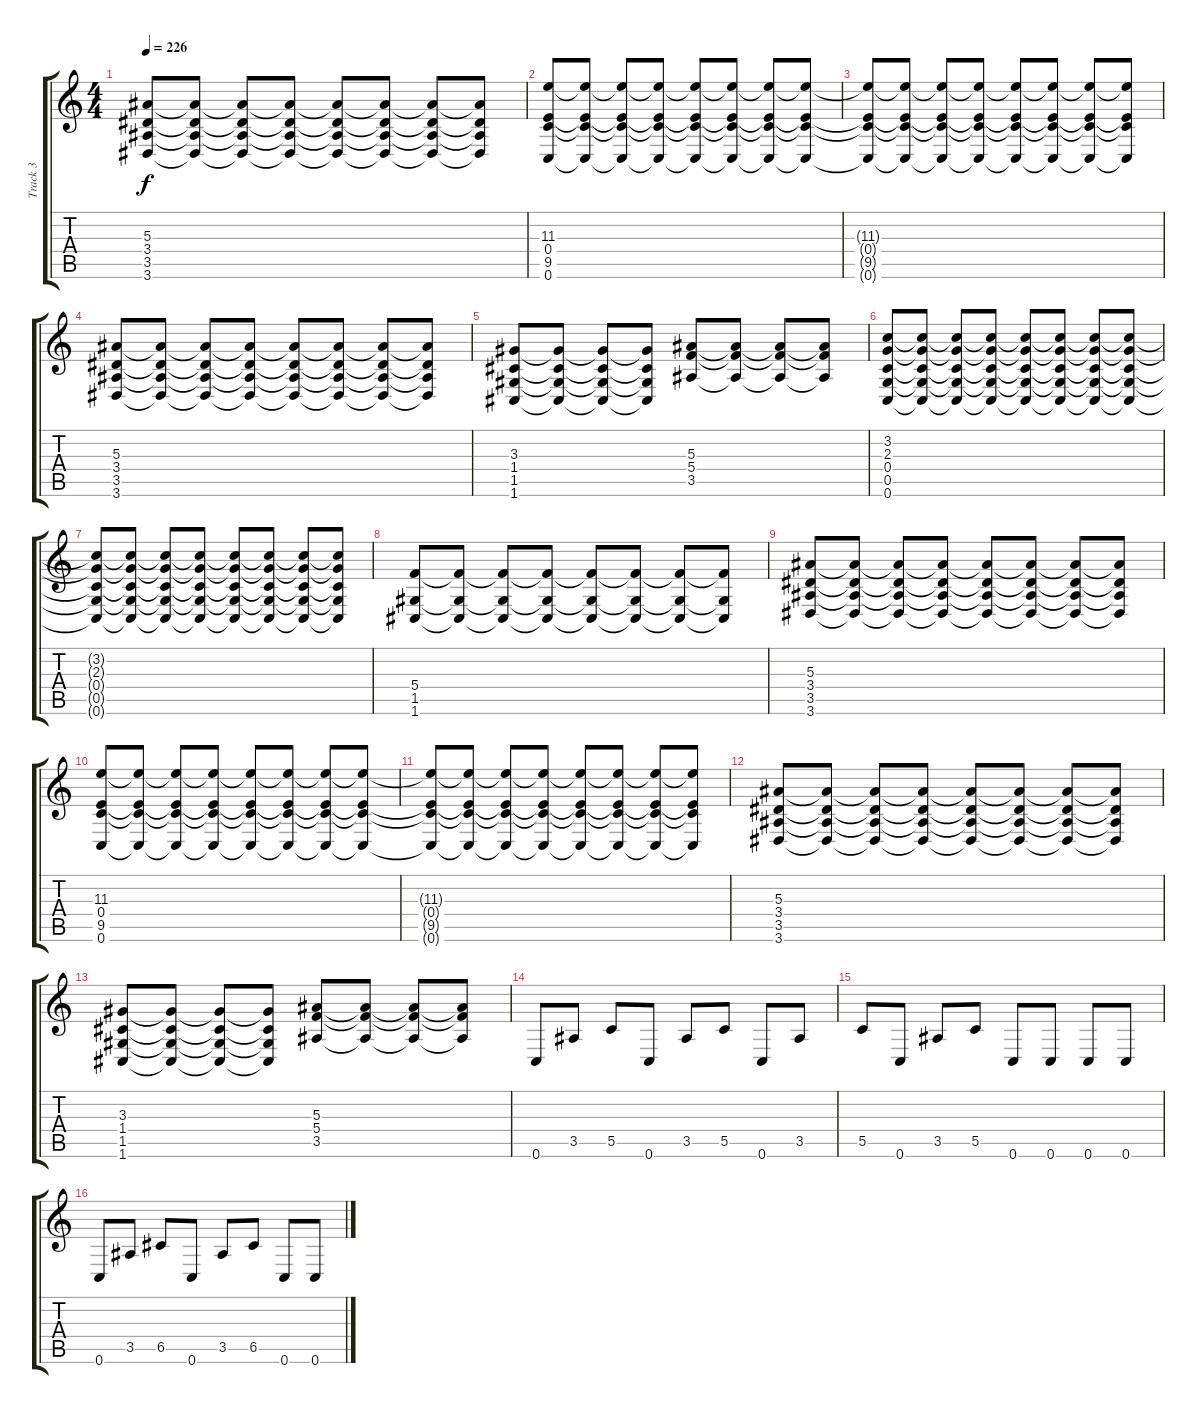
\track ("Track 3" "Track 3") {instrument overdrivenguitar}
\staff {score tabs}
\tuning (D4 A3 F3 C3 G2 C2) {hide}
\ts (4 4)
\tempo 226
\clef g2
\ks c
(5.3 3.4 3.5 3.6).8{dy f} (5.3{t} 3.4{t} 3.5{t} 3.6{t}).8 (5.3{t} 3.4{t} 3.5{t} 3.6{t}).8 (5.3{t} 3.4{t} 3.5{t} 3.6{t}).8 (5.3{t} 3.4{t} 3.5{t} 3.6{t}).8 (5.3{t} 3.4{t} 3.5{t} 3.6{t}).8 (5.3{t} 3.4{t} 3.5{t} 3.6{t}).8 (5.3{t} 3.4{t} 3.5{t} 3.6{t}).8 |
(11.3 0.4 9.5 0.6).8 (11.3{t} 0.4{t} 9.5{t} 0.6{t}).8 (11.3{t} 0.4{t} 9.5{t} 0.6{t}).8 (11.3{t} 0.4{t} 9.5{t} 0.6{t}).8 (11.3{t} 0.4{t} 9.5{t} 0.6{t}).8 (11.3{t} 0.4{t} 9.5{t} 0.6{t}).8 (11.3{t} 0.4{t} 9.5{t} 0.6{t}).8 (11.3{t} 0.4{t} 9.5{t} 0.6{t}).8 |
(11.3{t} 0.4{t} 9.5{t} 0.6{t}).8 (11.3{t} 0.4{t} 9.5{t} 0.6{t}).8 (11.3{t} 0.4{t} 9.5{t} 0.6{t}).8 (11.3{t} 0.4{t} 9.5{t} 0.6{t}).8 (11.3{t} 0.4{t} 9.5{t} 0.6{t}).8 (11.3{t} 0.4{t} 9.5{t} 0.6{t}).8 (11.3{t} 0.4{t} 9.5{t} 0.6{t}).8 (11.3{t} 0.4{t} 9.5{t} 0.6{t}).8 |
(5.3 3.4 3.5 3.6).8 (5.3{t} 3.4{t} 3.5{t} 3.6{t}).8 (5.3{t} 3.4{t} 3.5{t} 3.6{t}).8 (5.3{t} 3.4{t} 3.5{t} 3.6{t}).8 (5.3{t} 3.4{t} 3.5{t} 3.6{t}).8 (5.3{t} 3.4{t} 3.5{t} 3.6{t}).8 (5.3{t} 3.4{t} 3.5{t} 3.6{t}).8 (5.3{t} 3.4{t} 3.5{t} 3.6{t}).8 |
(3.3 1.4 1.5 1.6).8 (3.3{t} 1.4{t} 1.5{t} 1.6{t}).8 (3.3{t} 1.4{t} 1.5{t} 1.6{t}).8 (3.3{t} 1.4{t} 1.5{t} 1.6{t}).8 (5.3 5.4 3.5).8 (5.3{t} 5.4{t} 3.5{t}).8 (5.3{t} 5.4{t} 3.5{t}).8 (5.3{t} 5.4{t} 3.5{t}).8 |
(3.2 2.3 0.4 0.5 0.6).8 (3.2{t} 2.3{t} 0.4{t} 0.5{t} 0.6{t}).8 (3.2{t} 2.3{t} 0.4{t} 0.5{t} 0.6{t}).8 (3.2{t} 2.3{t} 0.4{t} 0.5{t} 0.6{t}).8 (3.2{t} 2.3{t} 0.4{t} 0.5{t} 0.6{t}).8 (3.2{t} 2.3{t} 0.4{t} 0.5{t} 0.6{t}).8 (3.2{t} 2.3{t} 0.4{t} 0.5{t} 0.6{t}).8 (3.2{t} 2.3{t} 0.4{t} 0.5{t} 0.6{t}).8 |
(3.2{t} 2.3{t} 0.4{t} 0.5{t} 0.6{t}).8 (3.2{t} 2.3{t} 0.4{t} 0.5{t} 0.6{t}).8 (3.2{t} 2.3{t} 0.4{t} 0.5{t} 0.6{t}).8 (3.2{t} 2.3{t} 0.4{t} 0.5{t} 0.6{t}).8 (3.2{t} 2.3{t} 0.4{t} 0.5{t} 0.6{t}).8 (3.2{t} 2.3{t} 0.4{t} 0.5{t} 0.6{t}).8 (3.2{t} 2.3{t} 0.4{t} 0.5{t} 0.6{t}).8 (3.2{t} 2.3{t} 0.4{t} 0.5{t} 0.6{t}).8 |
(5.4 1.5 1.6).8 (5.4{t} 1.5{t} 1.6{t}).8 (5.4{t} 1.5{t} 1.6{t}).8 (5.4{t} 1.5{t} 1.6{t}).8 (5.4{t} 1.5{t} 1.6{t}).8 (5.4{t} 1.5{t} 1.6{t}).8 (5.4{t} 1.5{t} 1.6{t}).8 (5.4{t} 1.5{t} 1.6{t}).8 |
(5.3 3.4 3.5 3.6).8 (5.3{t} 3.4{t} 3.5{t} 3.6{t}).8 (5.3{t} 3.4{t} 3.5{t} 3.6{t}).8 (5.3{t} 3.4{t} 3.5{t} 3.6{t}).8 (5.3{t} 3.4{t} 3.5{t} 3.6{t}).8 (5.3{t} 3.4{t} 3.5{t} 3.6{t}).8 (5.3{t} 3.4{t} 3.5{t} 3.6{t}).8 (5.3{t} 3.4{t} 3.5{t} 3.6{t}).8 |
(11.3 0.4 9.5 0.6).8 (11.3{t} 0.4{t} 9.5{t} 0.6{t}).8 (11.3{t} 0.4{t} 9.5{t} 0.6{t}).8 (11.3{t} 0.4{t} 9.5{t} 0.6{t}).8 (11.3{t} 0.4{t} 9.5{t} 0.6{t}).8 (11.3{t} 0.4{t} 9.5{t} 0.6{t}).8 (11.3{t} 0.4{t} 9.5{t} 0.6{t}).8 (11.3{t} 0.4{t} 9.5{t} 0.6{t}).8 |
(11.3{t} 0.4{t} 9.5{t} 0.6{t}).8 (11.3{t} 0.4{t} 9.5{t} 0.6{t}).8 (11.3{t} 0.4{t} 9.5{t} 0.6{t}).8 (11.3{t} 0.4{t} 9.5{t} 0.6{t}).8 (11.3{t} 0.4{t} 9.5{t} 0.6{t}).8 (11.3{t} 0.4{t} 9.5{t} 0.6{t}).8 (11.3{t} 0.4{t} 9.5{t} 0.6{t}).8 (11.3{t} 0.4{t} 9.5{t} 0.6{t}).8 |
(5.3 3.4 3.5 3.6).8 (5.3{t} 3.4{t} 3.5{t} 3.6{t}).8 (5.3{t} 3.4{t} 3.5{t} 3.6{t}).8 (5.3{t} 3.4{t} 3.5{t} 3.6{t}).8 (5.3{t} 3.4{t} 3.5{t} 3.6{t}).8 (5.3{t} 3.4{t} 3.5{t} 3.6{t}).8 (5.3{t} 3.4{t} 3.5{t} 3.6{t}).8 (5.3{t} 3.4{t} 3.5{t} 3.6{t}).8 |
(3.3 1.4 1.5 1.6).8 (3.3{t} 1.4{t} 1.5{t} 1.6{t}).8 (3.3{t} 1.4{t} 1.5{t} 1.6{t}).8 (3.3{t} 1.4{t} 1.5{t} 1.6{t}).8 (5.3 5.4 3.5).8 (5.3{t} 5.4{t} 3.5{t}).8 (5.3{t} 5.4{t} 3.5{t}).8 (5.3{t} 5.4{t} 3.5{t}).8 |
0.6.8 3.5.8 5.5.8 0.6.8 3.5.8 5.5.8 0.6.8 3.5.8 |
5.5.8 0.6.8 3.5.8 5.5.8 0.6.8 0.6.8 0.6.8 0.6.8 |
0.6.8 3.5.8 6.5.8 0.6.8 3.5.8 6.5.8 0.6.8 0.6.8
